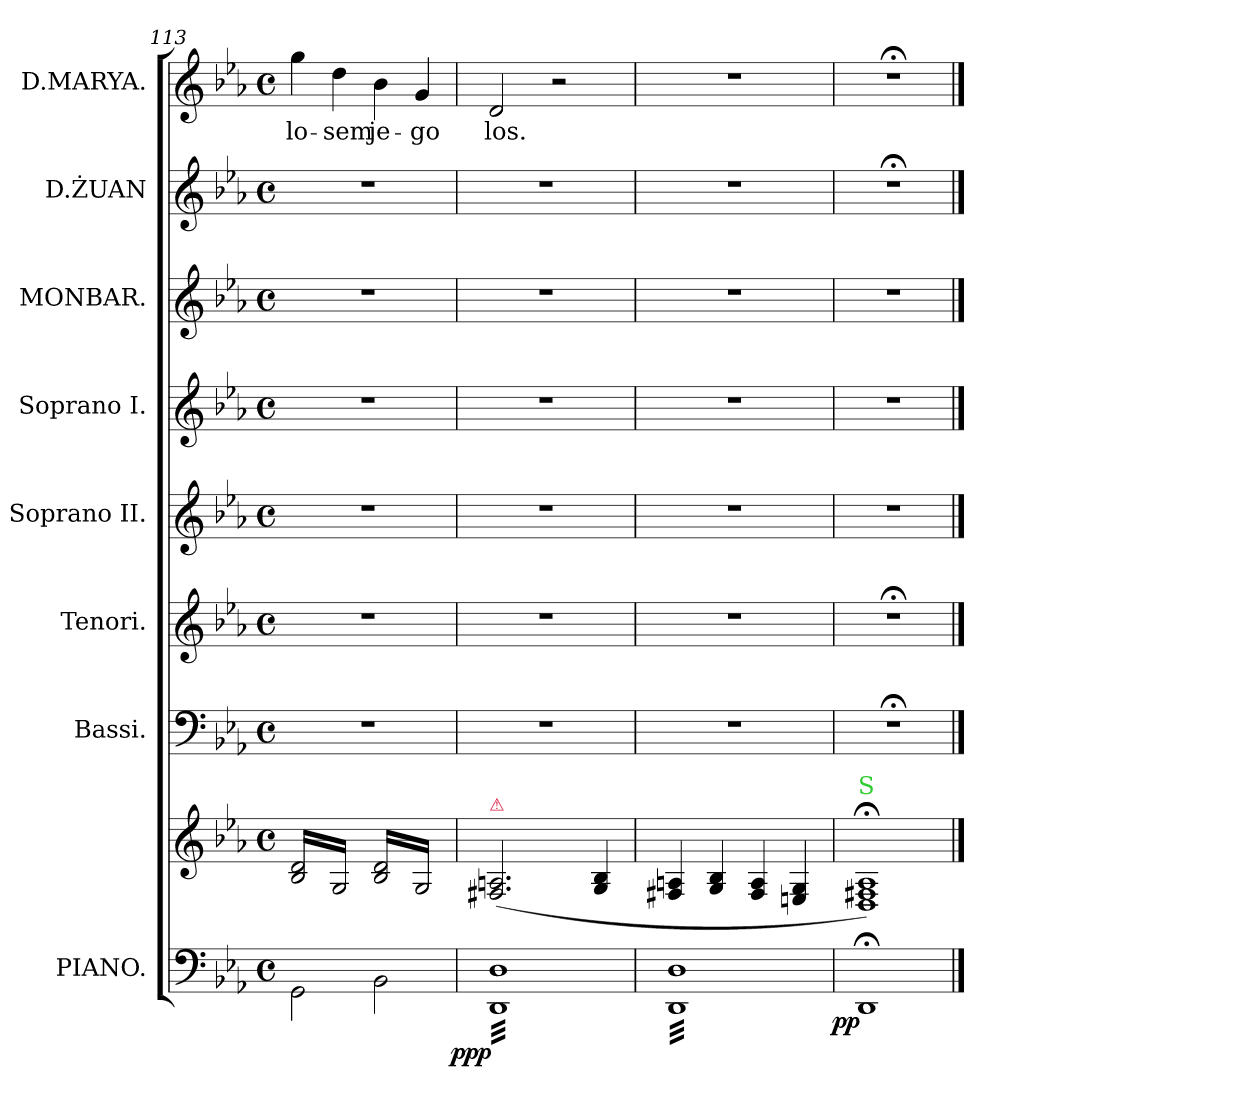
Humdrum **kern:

**kern	**kern	**dynam	**kern	**kern	**kern	**kern	**kern	**kern	**kern	**text
*part8	*part8	*part8	*part7	*part6	*part5	*part4	*part3	*part2	*part1	*part1
*staff9	*staff8	*staff8/9	*staff7	*staff6	*staff5	*staff4	*staff3	*staff2	*staff1	*staff1
*I"PIANO.	*	*	*I"Bassi.	*I"Tenori.	*I"Soprano II.	*I"Soprano I.	*I"MONBAR.	*I"D.ŻUAN	*I"D.MARYA.	*
*I'Pno	*	*	*	*	*I'S	*I'S	*	*	*	*
*clefF4	*clefG2	*	*clefF4	*clefG2	*clefG2	*clefG2	*clefG2	*clefG2	*clefG2	*
*	*	*	*	*ITrd8c12	*	*	*	*ITrd8c12	*	*
*k[b-e-a-]	*k[b-e-a-]	*	*k[b-e-a-]	*k[b-e-a-]	*k[b-e-a-]	*k[b-e-a-]	*k[b-e-a-]	*k[b-e-a-]	*k[b-e-a-]	*
*E-:	*E-:	*	*E-:	*E-:	*E-:	*E-:	*E-:	*E-:	*E-:	*
*M4/4	*M4/4	*	*M4/4	*M4/4	*M4/4	*M4/4	*M4/4	*M4/4	*M4/4	*
*met(c)	*met(c)	*	*met(c)	*met(c)	*met(c)	*met(c)	*met(c)	*met(c)	*met(c)	*
=113	=113	=113	=113	=113	=113	=113	=113	=113	=113	=113
*	*tremolo	*	*	*	*	*	*	*	*	*
2GG\	16B-/ 16d/LL	.	1r	1r	1r	1r	1r	1r	4gg\	lo-
.	16G/	.	.	.	.	.	.	.	.	.
.	16B-/ 16d/	.	.	.	.	.	.	.	.	.
.	16G/	.	.	.	.	.	.	.	.	.
.	16B-/ 16d/	.	.	.	.	.	.	.	4dd\	-sem
.	16G/	.	.	.	.	.	.	.	.	.
.	16B-/ 16d/	.	.	.	.	.	.	.	.	.
.	16G/JJ	.	.	.	.	.	.	.	.	.
2BB-\	16B-/ 16d/LL	.	.	.	.	.	.	.	4b-\	je-
.	16G/	.	.	.	.	.	.	.	.	.
.	16B-/ 16d/	.	.	.	.	.	.	.	.	.
.	16G/	.	.	.	.	.	.	.	.	.
.	16B-/ 16d/	.	.	.	.	.	.	.	4g/	-go
.	16G/	.	.	.	.	.	.	.	.	.
.	16B-/ 16d/	.	.	.	.	.	.	.	.	.
.	16G/JJ	.	.	.	.	.	.	.	.	.
*	*Xtremolo	*	*	*	*	*	*	*	*	*
=114	=114	=114	=114	=114	=114	=114	=114	=114	=114	=114
!	!LO:TX:a:color=crimson:t=⚠	!	!	!	!	!	!	!	!	!
!	!	!LO:DY:b=2:rj	!	!	!	!	!	!	!	!
!	!	!LO:DY:n=1:rj	!	!	!	!	!	!	!	!
*tremolo	*	*	*	*	*	*	*	*	*	*
32DD\ 32D\LLL	(>2.F#X/ 2.An/	pp p	1r	1r	1r	1r	1r	1r	2d/	los.
32DD\ 32D\	.	.	.	.	.	.	.	.	.	.
32DD\ 32D\	.	.	.	.	.	.	.	.	.	.
32DD\ 32D\	.	.	.	.	.	.	.	.	.	.
32DD\ 32D\	.	.	.	.	.	.	.	.	.	.
32DD\ 32D\	.	.	.	.	.	.	.	.	.	.
32DD\ 32D\	.	.	.	.	.	.	.	.	.	.
32DD\ 32D\	.	.	.	.	.	.	.	.	.	.
32DD\ 32D\	.	.	.	.	.	.	.	.	.	.
32DD\ 32D\	.	.	.	.	.	.	.	.	.	.
32DD\ 32D\	.	.	.	.	.	.	.	.	.	.
32DD\ 32D\	.	.	.	.	.	.	.	.	.	.
32DD\ 32D\	.	.	.	.	.	.	.	.	.	.
32DD\ 32D\	.	.	.	.	.	.	.	.	.	.
32DD\ 32D\	.	.	.	.	.	.	.	.	.	.
32DD\ 32D\	.	.	.	.	.	.	.	.	.	.
32DD\ 32D\	.	.	.	.	.	.	.	.	2r	.
32DD\ 32D\	.	.	.	.	.	.	.	.	.	.
32DD\ 32D\	.	.	.	.	.	.	.	.	.	.
32DD\ 32D\	.	.	.	.	.	.	.	.	.	.
32DD\ 32D\	.	.	.	.	.	.	.	.	.	.
32DD\ 32D\	.	.	.	.	.	.	.	.	.	.
32DD\ 32D\	.	.	.	.	.	.	.	.	.	.
32DD\ 32D\	.	.	.	.	.	.	.	.	.	.
32DD\ 32D\	4G/ 4B-/	.	.	.	.	.	.	.	.	.
32DD\ 32D\	.	.	.	.	.	.	.	.	.	.
32DD\ 32D\	.	.	.	.	.	.	.	.	.	.
32DD\ 32D\	.	.	.	.	.	.	.	.	.	.
32DD\ 32D\	.	.	.	.	.	.	.	.	.	.
32DD\ 32D\	.	.	.	.	.	.	.	.	.	.
32DD\ 32D\	.	.	.	.	.	.	.	.	.	.
32DD\ 32D\JJJ	.	.	.	.	.	.	.	.	.	.
=115	=115	=115	=115	=115	=115	=115	=115	=115	=115	=115
32DD\ 32D\LLL	4F#X/ 4An/	.	1r	1r	1r	1r	1r	1r	1r	.
32DD\ 32D\	.	.	.	.	.	.	.	.	.	.
32DD\ 32D\	.	.	.	.	.	.	.	.	.	.
32DD\ 32D\	.	.	.	.	.	.	.	.	.	.
32DD\ 32D\	.	.	.	.	.	.	.	.	.	.
32DD\ 32D\	.	.	.	.	.	.	.	.	.	.
32DD\ 32D\	.	.	.	.	.	.	.	.	.	.
32DD\ 32D\	.	.	.	.	.	.	.	.	.	.
32DD\ 32D\	4G/ 4B-/	.	.	.	.	.	.	.	.	.
32DD\ 32D\	.	.	.	.	.	.	.	.	.	.
32DD\ 32D\	.	.	.	.	.	.	.	.	.	.
32DD\ 32D\	.	.	.	.	.	.	.	.	.	.
32DD\ 32D\	.	.	.	.	.	.	.	.	.	.
32DD\ 32D\	.	.	.	.	.	.	.	.	.	.
32DD\ 32D\	.	.	.	.	.	.	.	.	.	.
32DD\ 32D\	.	.	.	.	.	.	.	.	.	.
32DD\ 32D\	4F#/ 4A/	.	.	.	.	.	.	.	.	.
32DD\ 32D\	.	.	.	.	.	.	.	.	.	.
32DD\ 32D\	.	.	.	.	.	.	.	.	.	.
32DD\ 32D\	.	.	.	.	.	.	.	.	.	.
32DD\ 32D\	.	.	.	.	.	.	.	.	.	.
32DD\ 32D\	.	.	.	.	.	.	.	.	.	.
32DD\ 32D\	.	.	.	.	.	.	.	.	.	.
32DD\ 32D\	.	.	.	.	.	.	.	.	.	.
32DD\ 32D\	4En/ 4G/	.	.	.	.	.	.	.	.	.
32DD\ 32D\	.	.	.	.	.	.	.	.	.	.
32DD\ 32D\	.	.	.	.	.	.	.	.	.	.
32DD\ 32D\	.	.	.	.	.	.	.	.	.	.
32DD\ 32D\	.	.	.	.	.	.	.	.	.	.
32DD\ 32D\	.	.	.	.	.	.	.	.	.	.
32DD\ 32D\	.	.	.	.	.	.	.	.	.	.
32DD\ 32D\JJJ	.	.	.	.	.	.	.	.	.	.
*Xtremolo	*	*	*	*	*	*	*	*	*	*
=116	=116	=116	=116	=116	=116	=116	=116	=116	=116	=116
!	!LO:TX:a:color=limegreen:t=S	!	!	!	!	!	!	!	!	!
!	!	!LO:DY:b=2:rj	!	!	!	!	!	!	!	!
1DD;\	1D;</ 1F#X;</ 1A-;</)	pp	1r;<	1r;<	1r	1r	1r	1r;<	1r;<	.
==	==	==	==	==	==	==	==	==	==	==
*-	*-	*-	*-	*-	*-	*-	*-	*-	*-	*-
